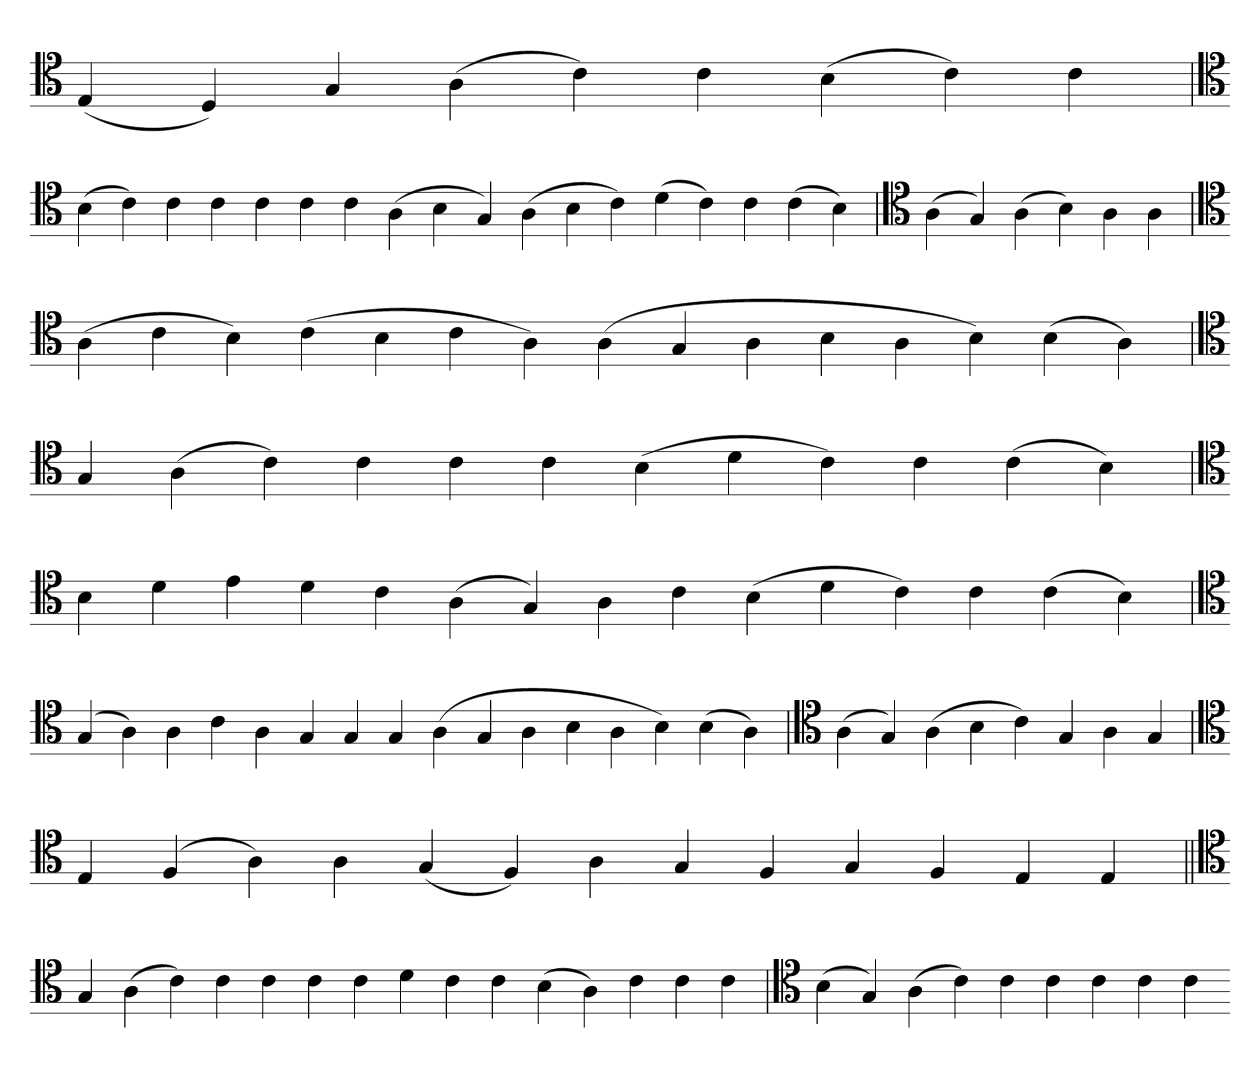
**kern
*part1
*staff1
*clefC4
=
(4E
4D)
4G
(4A
4c)
4c
(4B
4c)
4c
=`
*clefC4
(4B
4c)
4c
4c
4c
4c
4c
(4A
4B
4G)
(4A
4B
4c)
(4d
4c)
4c
(4c
4B)
='
*clefC4
(4A
4G)
(4A
4B)
4A
4A
=`
*clefC4
(4A
4c
4B)
(4c
4B
4c
4A)
(4A
4G
4A
4B
4A
4B)
(4B
4A)
=`
*clefC4
4G
(4A
4c)
4c
4c
4c
(4B
4d
4c)
4c
(4c
4B)
=
*clefC4
4B
4d
4e
4d
4c
(4A
4G)
4A
4c
(4B
4d
4c)
4c
(4c
4B)
='
*clefC4
(4G
4A)
4A
4c
4A
4G
4G
4G
(4A
4G
4A
4B
4A
4B)
(4B
4A)
='
*clefC4
(4A
4G)
(4A
4B
4c)
4G
4A
4G
=`
*clefC4
4E
(4F
4A)
4A
(4G
4F)
4A
4G
4F
4G
4F
4E
4E
=||
*clefC4
4G
(4A
4c)
4c
4c
4c
4c
4d
4c
4c
(4B
4A)
4c
4c
4c
=
*clefC4
(4B
4G)
(4A
4c)
4c
4c
4c
4c
4c
=-
*-
